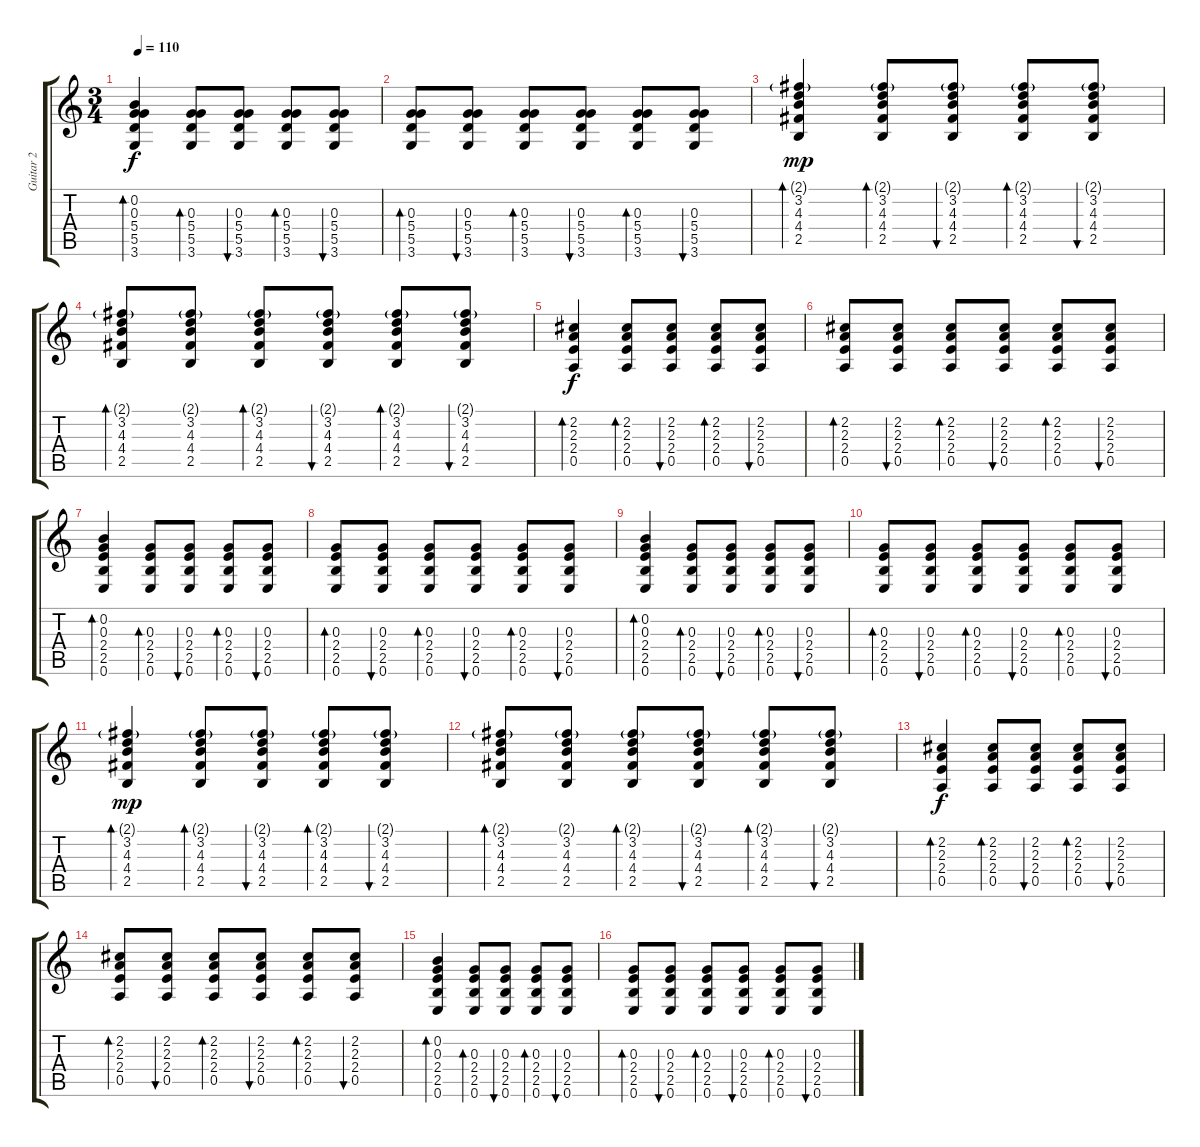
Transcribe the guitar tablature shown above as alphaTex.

\track ("Guitar 2" "Guitar 2") {instrument electricguitarclean}
\staff {score tabs}
\tuning (E4 B3 G3 D3 A2 E2) {hide}
\ts (3 4)
\tempo 110
\clef g2
\ks c
(0.2 0.3 5.4 5.5 3.6).4{bd 60 dy f} (0.3 5.4 5.5 3.6).8{bd 60} (0.3 5.4 5.5 3.6).8{bu 60} (0.3 5.4 5.5 3.6).8{bd 60} (0.3 5.4 5.5 3.6).8{bu 60} |
(0.3 5.4 5.5 3.6).8{bd 60} (0.3 5.4 5.5 3.6).8{bu 60} (0.3 5.4 5.5 3.6).8{bd 60} (0.3 5.4 5.5 3.6).8{bu 60} (0.3 5.4 5.5 3.6).8{bd 60} (0.3 5.4 5.5 3.6).8{bu 60} |
(2.1{g} 3.2 4.3 4.4 2.5).4{bd 60 dy mp} (2.1{g} 3.2 4.3 4.4 2.5).8{bd 60} (2.1{g} 3.2 4.3 4.4 2.5).8{bu 60} (2.1{g} 3.2 4.3 4.4 2.5).8{bd 60} (2.1{g} 3.2 4.3 4.4 2.5).8{bu 60} |
(2.1{g} 3.2 4.3 4.4 2.5).8{bd 60} (2.1{g} 3.2 4.3 4.4 2.5).8 (2.1{g} 3.2 4.3 4.4 2.5).8{bd 60} (2.1{g} 3.2 4.3 4.4 2.5).8{bu 60} (2.1{g} 3.2 4.3 4.4 2.5).8{bd 60} (2.1{g} 3.2 4.3 4.4 2.5).8{bu 60} |
(2.2 2.3 2.4 0.5).4{bd 60 dy f} (2.2 2.3 2.4 0.5).8{bd 60} (2.2 2.3 2.4 0.5).8{bu 60} (2.2 2.3 2.4 0.5).8{bd 60} (2.2 2.3 2.4 0.5).8{bu 60} |
(2.2 2.3 2.4 0.5).8{bd 60} (2.2 2.3 2.4 0.5).8{bu 60} (2.2 2.3 2.4 0.5).8{bd 60} (2.2 2.3 2.4 0.5).8{bu 60} (2.2 2.3 2.4 0.5).8{bd 60} (2.2 2.3 2.4 0.5).8{bu 60} |
(0.2 0.3 2.4 2.5 0.6).4{bd 60} (0.3 2.4 2.5 0.6).8{bd 60} (0.3 2.4 2.5 0.6).8{bu 60} (0.3 2.4 2.5 0.6).8{bd 60} (0.3 2.4 2.5 0.6).8{bu 60} |
(0.3 2.4 2.5 0.6).8{bd 60} (0.3 2.4 2.5 0.6).8{bu 60} (0.3 2.4 2.5 0.6).8{bd 60} (0.3 2.4 2.5 0.6).8{bu 60} (0.3 2.4 2.5 0.6).8{bd 60} (0.3 2.4 2.5 0.6).8{bu 60} |
(0.2 0.3 2.4 2.5 0.6).4{bd 60} (0.3 2.4 2.5 0.6).8{bd 60} (0.3 2.4 2.5 0.6).8{bu 60} (0.3 2.4 2.5 0.6).8{bd 60} (0.3 2.4 2.5 0.6).8{bu 60} |
(0.3 2.4 2.5 0.6).8{bd 60} (0.3 2.4 2.5 0.6).8{bu 60} (0.3 2.4 2.5 0.6).8{bd 60} (0.3 2.4 2.5 0.6).8{bu 60} (0.3 2.4 2.5 0.6).8{bd 60} (0.3 2.4 2.5 0.6).8{bu 60} |
(2.1{g} 3.2 4.3 4.4 2.5).4{bd 60 dy mp} (2.1{g} 3.2 4.3 4.4 2.5).8{bd 60} (2.1{g} 3.2 4.3 4.4 2.5).8{bu 60} (2.1{g} 3.2 4.3 4.4 2.5).8{bd 60} (2.1{g} 3.2 4.3 4.4 2.5).8{bu 60} |
(2.1{g} 3.2 4.3 4.4 2.5).8{bd 60} (2.1{g} 3.2 4.3 4.4 2.5).8 (2.1{g} 3.2 4.3 4.4 2.5).8{bd 60} (2.1{g} 3.2 4.3 4.4 2.5).8{bu 60} (2.1{g} 3.2 4.3 4.4 2.5).8{bd 60} (2.1{g} 3.2 4.3 4.4 2.5).8{bu 60} |
(2.2 2.3 2.4 0.5).4{bd 60 dy f} (2.2 2.3 2.4 0.5).8{bd 60} (2.2 2.3 2.4 0.5).8{bu 60} (2.2 2.3 2.4 0.5).8{bd 60} (2.2 2.3 2.4 0.5).8{bu 60} |
(2.2 2.3 2.4 0.5).8{bd 60} (2.2 2.3 2.4 0.5).8{bu 60} (2.2 2.3 2.4 0.5).8{bd 60} (2.2 2.3 2.4 0.5).8{bu 60} (2.2 2.3 2.4 0.5).8{bd 60} (2.2 2.3 2.4 0.5).8{bu 60} |
(0.2 0.3 2.4 2.5 0.6).4{bd 60} (0.3 2.4 2.5 0.6).8{bd 60} (0.3 2.4 2.5 0.6).8{bu 60} (0.3 2.4 2.5 0.6).8{bd 60} (0.3 2.4 2.5 0.6).8{bu 60} |
(0.3 2.4 2.5 0.6).8{bd 60} (0.3 2.4 2.5 0.6).8{bu 60} (0.3 2.4 2.5 0.6).8{bd 60} (0.3 2.4 2.5 0.6).8{bu 60} (0.3 2.4 2.5 0.6).8{bd 60} (0.3 2.4 2.5 0.6).8{bu 60}
